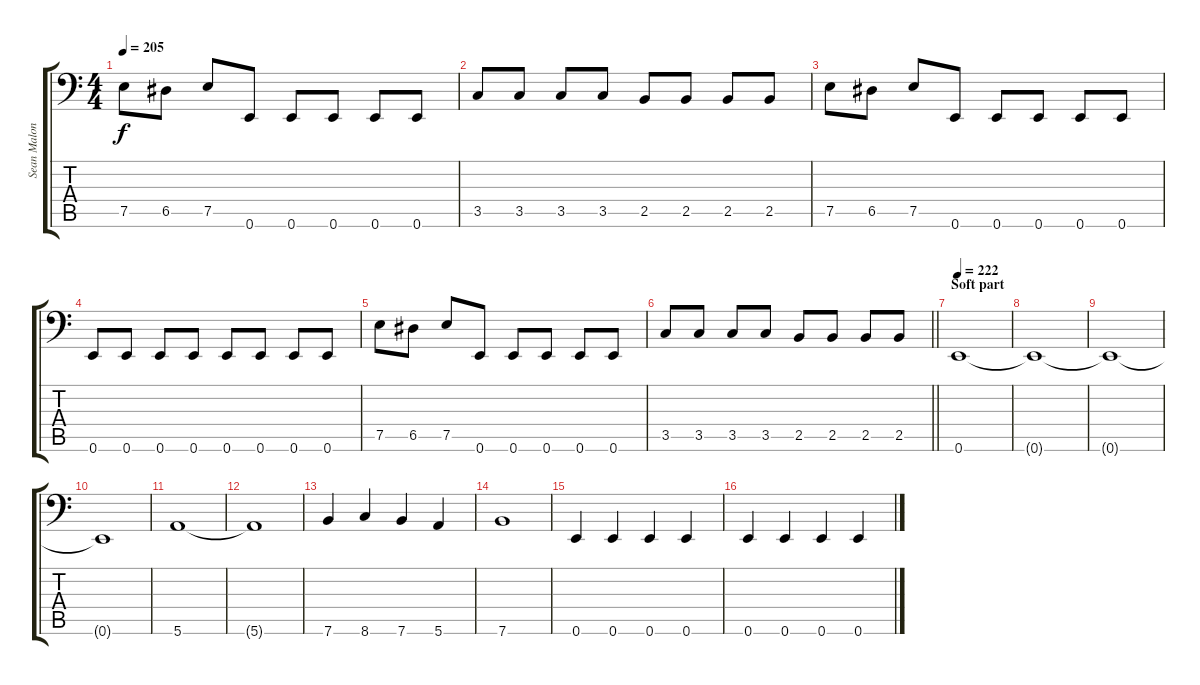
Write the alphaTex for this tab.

\track ("Sean Malone (Cynic)" "Sean Malon") {instrument electricbasspick}
\staff {score tabs}
\tuning (E3 B2 G2 D2 A1 E1) {hide}
\ts (4 4)
\tempo 205
\clef f4
\ks c
7.5.8{dy f} 6.5.8 7.5.8 0.6.8 0.6.8 0.6.8 0.6.8 0.6.8 |
3.5.8 3.5.8 3.5.8 3.5.8 2.5.8 2.5.8 2.5.8 2.5.8 |
7.5.8 6.5.8 7.5.8 0.6.8 0.6.8 0.6.8 0.6.8 0.6.8 |
0.6.8 0.6.8 0.6.8 0.6.8 0.6.8 0.6.8 0.6.8 0.6.8 |
7.5.8 6.5.8 7.5.8 0.6.8 0.6.8 0.6.8 0.6.8 0.6.8 |
\barLineRight lightlight
3.5.8 3.5.8 3.5.8 3.5.8 2.5.8 2.5.8 2.5.8 2.5.8 |
\section ("" "Soft part")
\tempo 222
0.6.1 |
0.6{t}.1 |
0.6{t}.1 |
0.6{t}.1 |
5.6.1 |
5.6{t}.1 |
7.6.4{volume 8} 8.6.4 7.6.4 5.6.4 |
7.6.1 |
0.6.4 0.6.4 0.6.4 0.6.4 |
0.6.4 0.6.4 0.6.4 0.6.4
